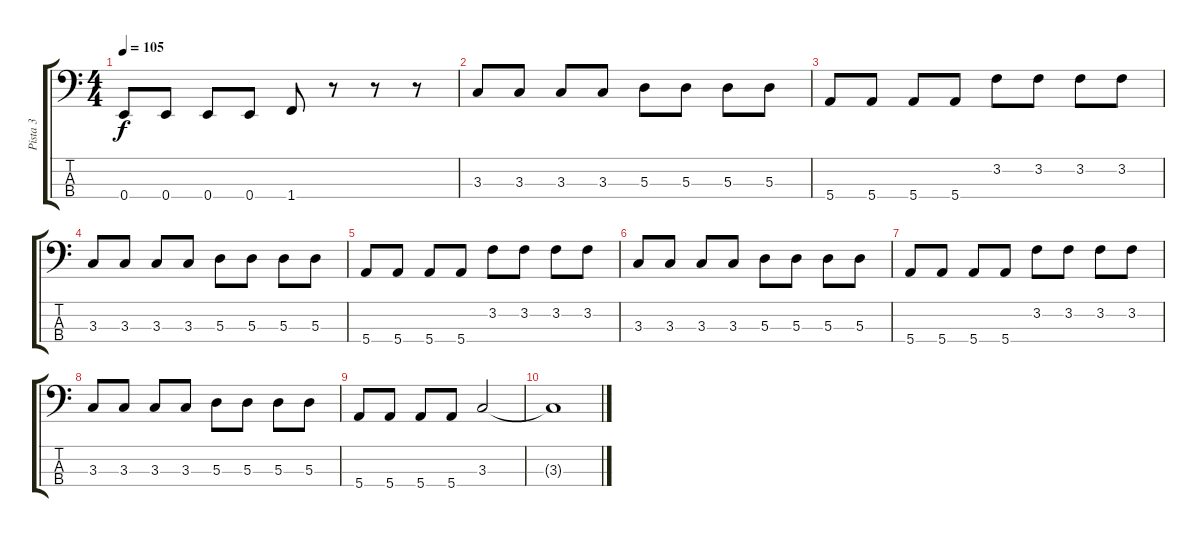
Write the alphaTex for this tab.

\track ("Pista 3" "Pista 3") {instrument slapbass1}
\staff {score tabs}
\tuning (G2 D2 A1 E1) {hide}
\ts (4 4)
\tempo 105
\clef f4
\ks c
0.4.8{dy f} 0.4.8 0.4.8 0.4.8 1.4.8 r.8 r.8 r.8 |
3.3.8 3.3.8 3.3.8 3.3.8 5.3.8 5.3.8 5.3.8 5.3.8 |
5.4.8 5.4.8 5.4.8 5.4.8 3.2.8 3.2.8 3.2.8 3.2.8 |
3.3.8 3.3.8 3.3.8 3.3.8 5.3.8 5.3.8 5.3.8 5.3.8 |
5.4.8 5.4.8 5.4.8 5.4.8 3.2.8 3.2.8 3.2.8 3.2.8 |
3.3.8 3.3.8 3.3.8 3.3.8 5.3.8 5.3.8 5.3.8 5.3.8 |
5.4.8 5.4.8 5.4.8 5.4.8 3.2.8 3.2.8 3.2.8 3.2.8 |
3.3.8 3.3.8 3.3.8 3.3.8 5.3.8 5.3.8 5.3.8 5.3.8 |
5.4.8 5.4.8 5.4.8 5.4.8 3.3.2 |
3.3{t}.1
